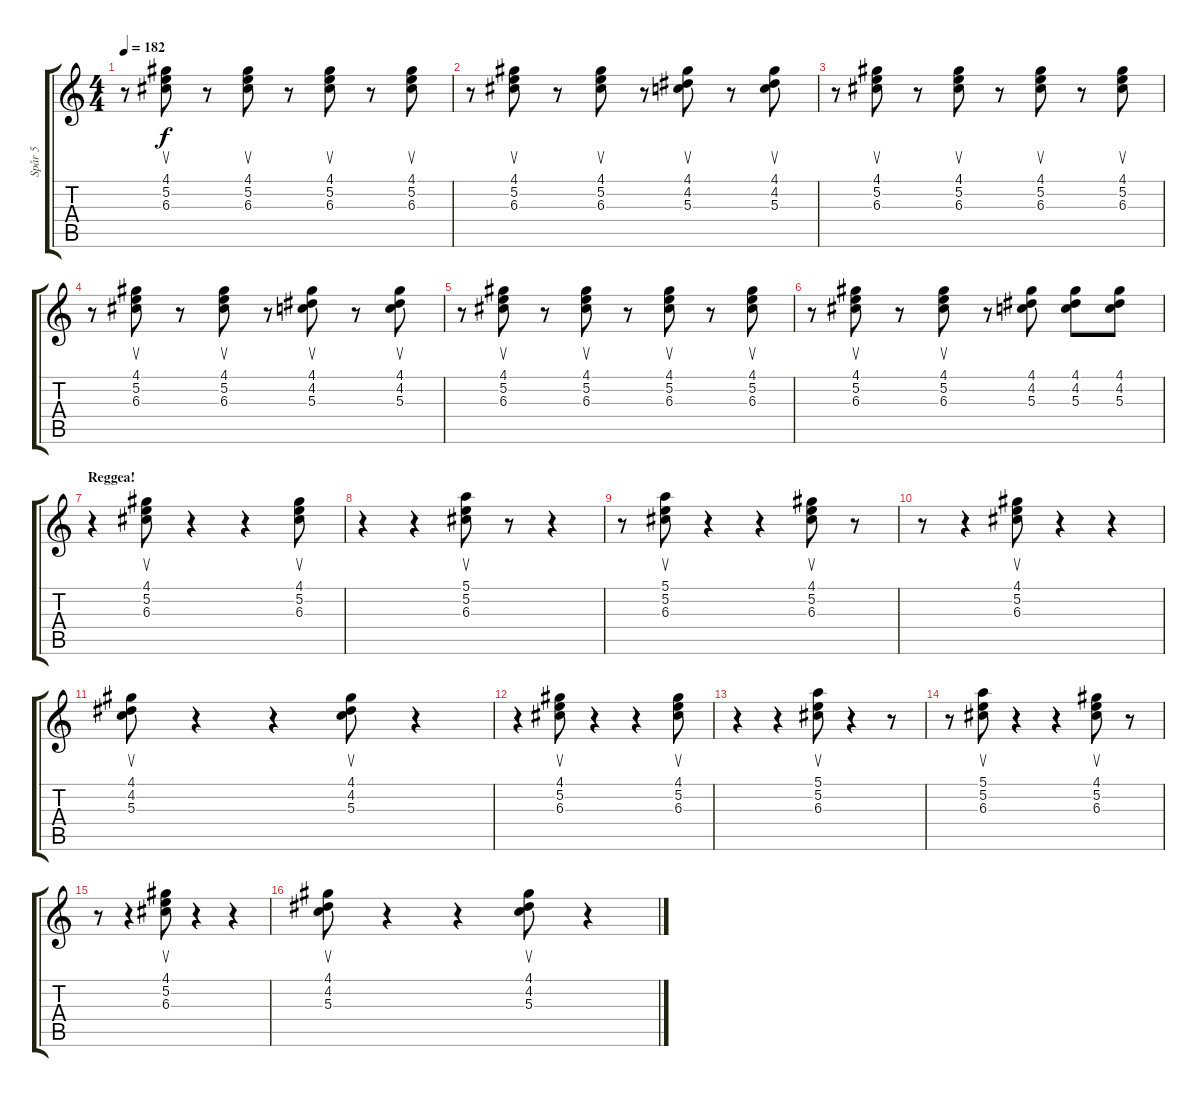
\track ("Spår 5" "Spår 5") {instrument overdrivenguitar}
\staff {score tabs}
\tuning (E4 B3 G3 D3 A2 E2) {hide}
\ts (4 4)
\tempo 182
\clef g2
\ks c
r.8{dy f} (4.1 5.2 6.3).8{su} r.8 (4.1 5.2 6.3).8{su} r.8 (4.1 5.2 6.3).8{su} r.8 (4.1 5.2 6.3).8{su} |
r.8 (4.1 5.2 6.3).8{su} r.8 (4.1 5.2 6.3).8{su} r.8 (4.1 4.2 5.3).8{su} r.8 (4.1 4.2 5.3).8{su} |
r.8 (4.1 5.2 6.3).8{su} r.8 (4.1 5.2 6.3).8{su} r.8 (4.1 5.2 6.3).8{su} r.8 (4.1 5.2 6.3).8{su} |
r.8 (4.1 5.2 6.3).8{su} r.8 (4.1 5.2 6.3).8{su} r.8 (4.1 4.2 5.3).8{su} r.8 (4.1 4.2 5.3).8{su} |
r.8 (4.1 5.2 6.3).8{su} r.8 (4.1 5.2 6.3).8{su} r.8 (4.1 5.2 6.3).8{su} r.8 (4.1 5.2 6.3).8{su} |
r.8 (4.1 5.2 6.3).8{su} r.8 (4.1 5.2 6.3).8{su} r.8 (4.1 4.2 5.3).8 (4.1 4.2 5.3).8 (4.1 4.2 5.3).8 |
\section ("" "Reggea!")
r.4 (4.1 5.2 6.3).8{su} r.4 r.4 (4.1 5.2 6.3).8{su} |
r.4 r.4 (5.1 5.2 6.3).8{su} r.8 r.4 |
r.8 (5.1 5.2 6.3).8{su} r.4 r.4 (4.1 5.2 6.3).8{su} r.8 |
r.8 r.4 (4.1 5.2 6.3).8{su} r.4 r.4 |
(4.1 4.2 5.3).8{su} r.4 r.4 (4.1 4.2 5.3).8{su} r.4 |
r.4 (4.1 5.2 6.3).8{su} r.4 r.4 (4.1 5.2 6.3).8{su} |
r.4 r.4 (5.1 5.2 6.3).8{su} r.4 r.8 |
r.8 (5.1 5.2 6.3).8{su} r.4 r.4 (4.1 5.2 6.3).8{su} r.8 |
r.8 r.4 (4.1 5.2 6.3).8{su} r.4 r.4 |
(4.1 4.2 5.3).8{su} r.4 r.4 (4.1 4.2 5.3).8{su} r.4
